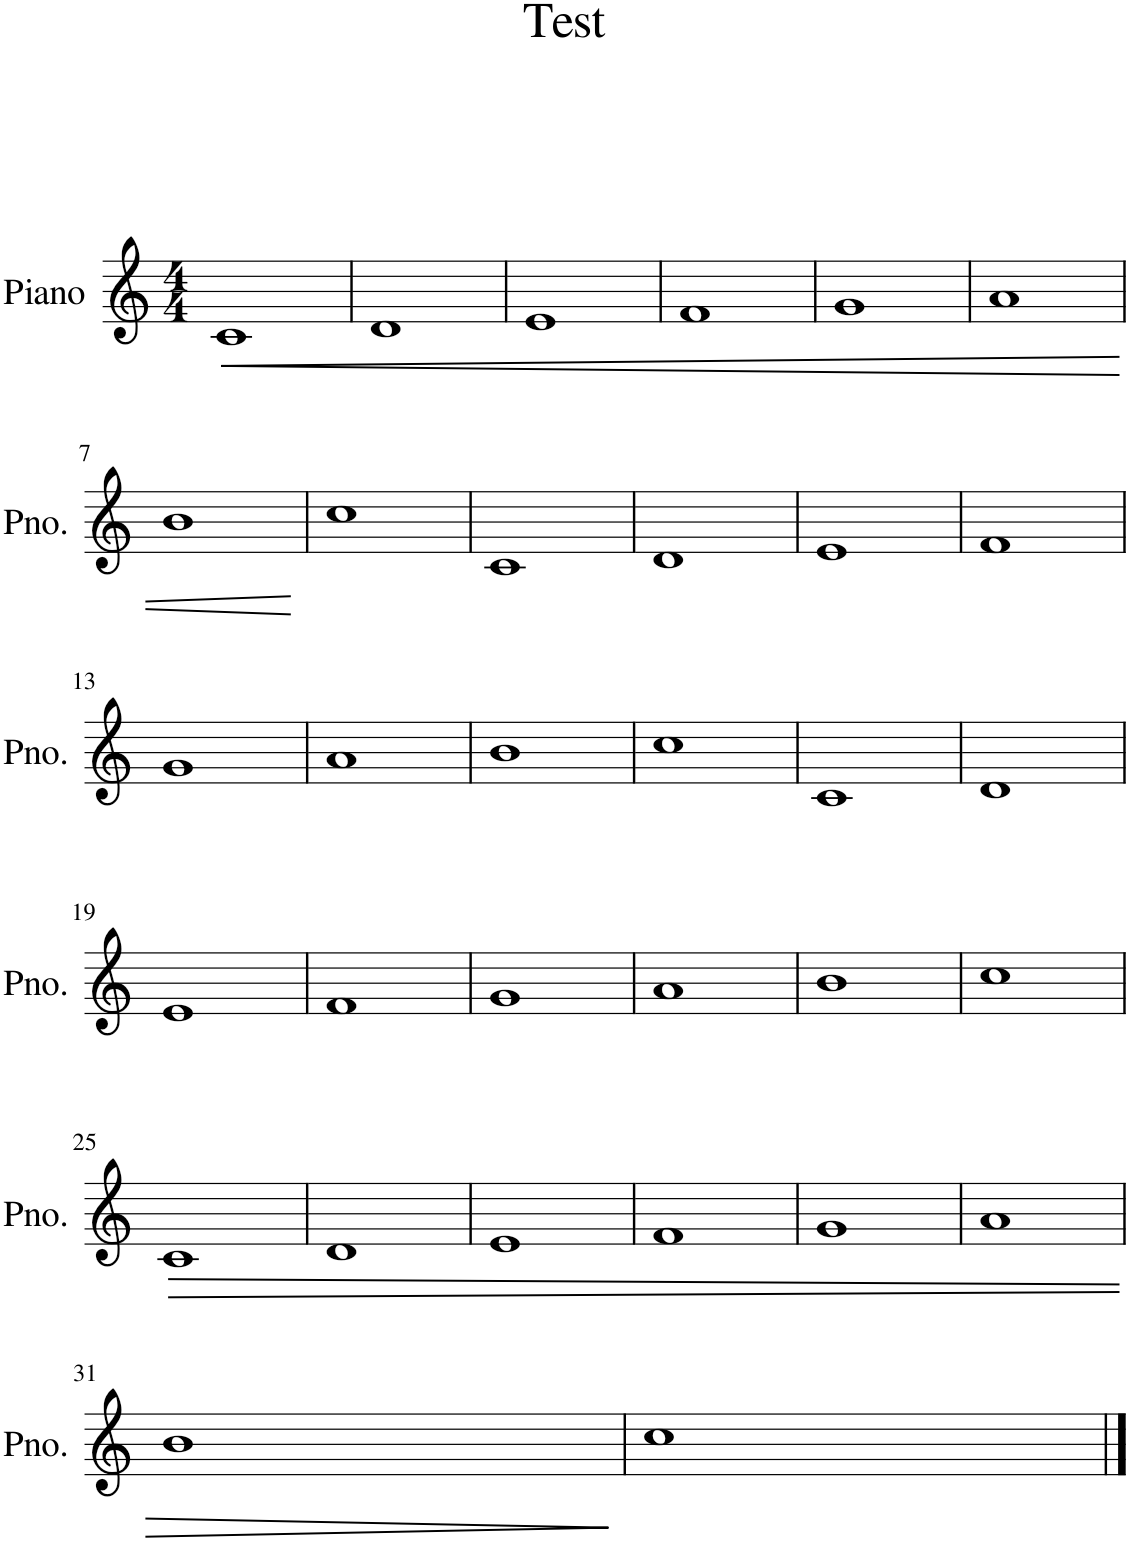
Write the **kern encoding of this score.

**kern	**dynam
*part1	*part1
*staff1	*staff1
*I"Piano	*
*I'Pno.	*
*clefG2	*
*k[]	*
*M4/4	*
=1	=1
!	!LO:HP:b
1c	<
=2	=2
1d	.
=3	=3
1e	.
=4	=4
1f	.
=5	=5
1g	.
=6	=6
1a	.
!!LO:LB:g=z
=7	=7
1b	.
.	[
=8	=8
1cc	.
=9	=9
1c	.
=10	=10
1d	.
=11	=11
1e	.
=12	=12
1f	.
!!LO:LB:g=z
=13	=13
1g	.
=14	=14
1a	.
=15	=15
1b	.
=16	=16
1cc	.
=17	=17
1c	.
=18	=18
1d	.
!!LO:LB:g=z
=19	=19
1e	.
=20	=20
1f	.
=21	=21
1g	.
=22	=22
1a	.
=23	=23
1b	.
=24	=24
1cc	.
!!LO:LB:g=z
=25	=25
!	!LO:HP:b
1c	>
=26	=26
1d	.
=27	=27
1e	.
=28	=28
1f	.
=29	=29
1g	.
=30	=30
1a	.
!!LO:LB:g=z
=31	=31
1b	.
.	]
=32	=32
1cc	.
==	==
*-	*-
